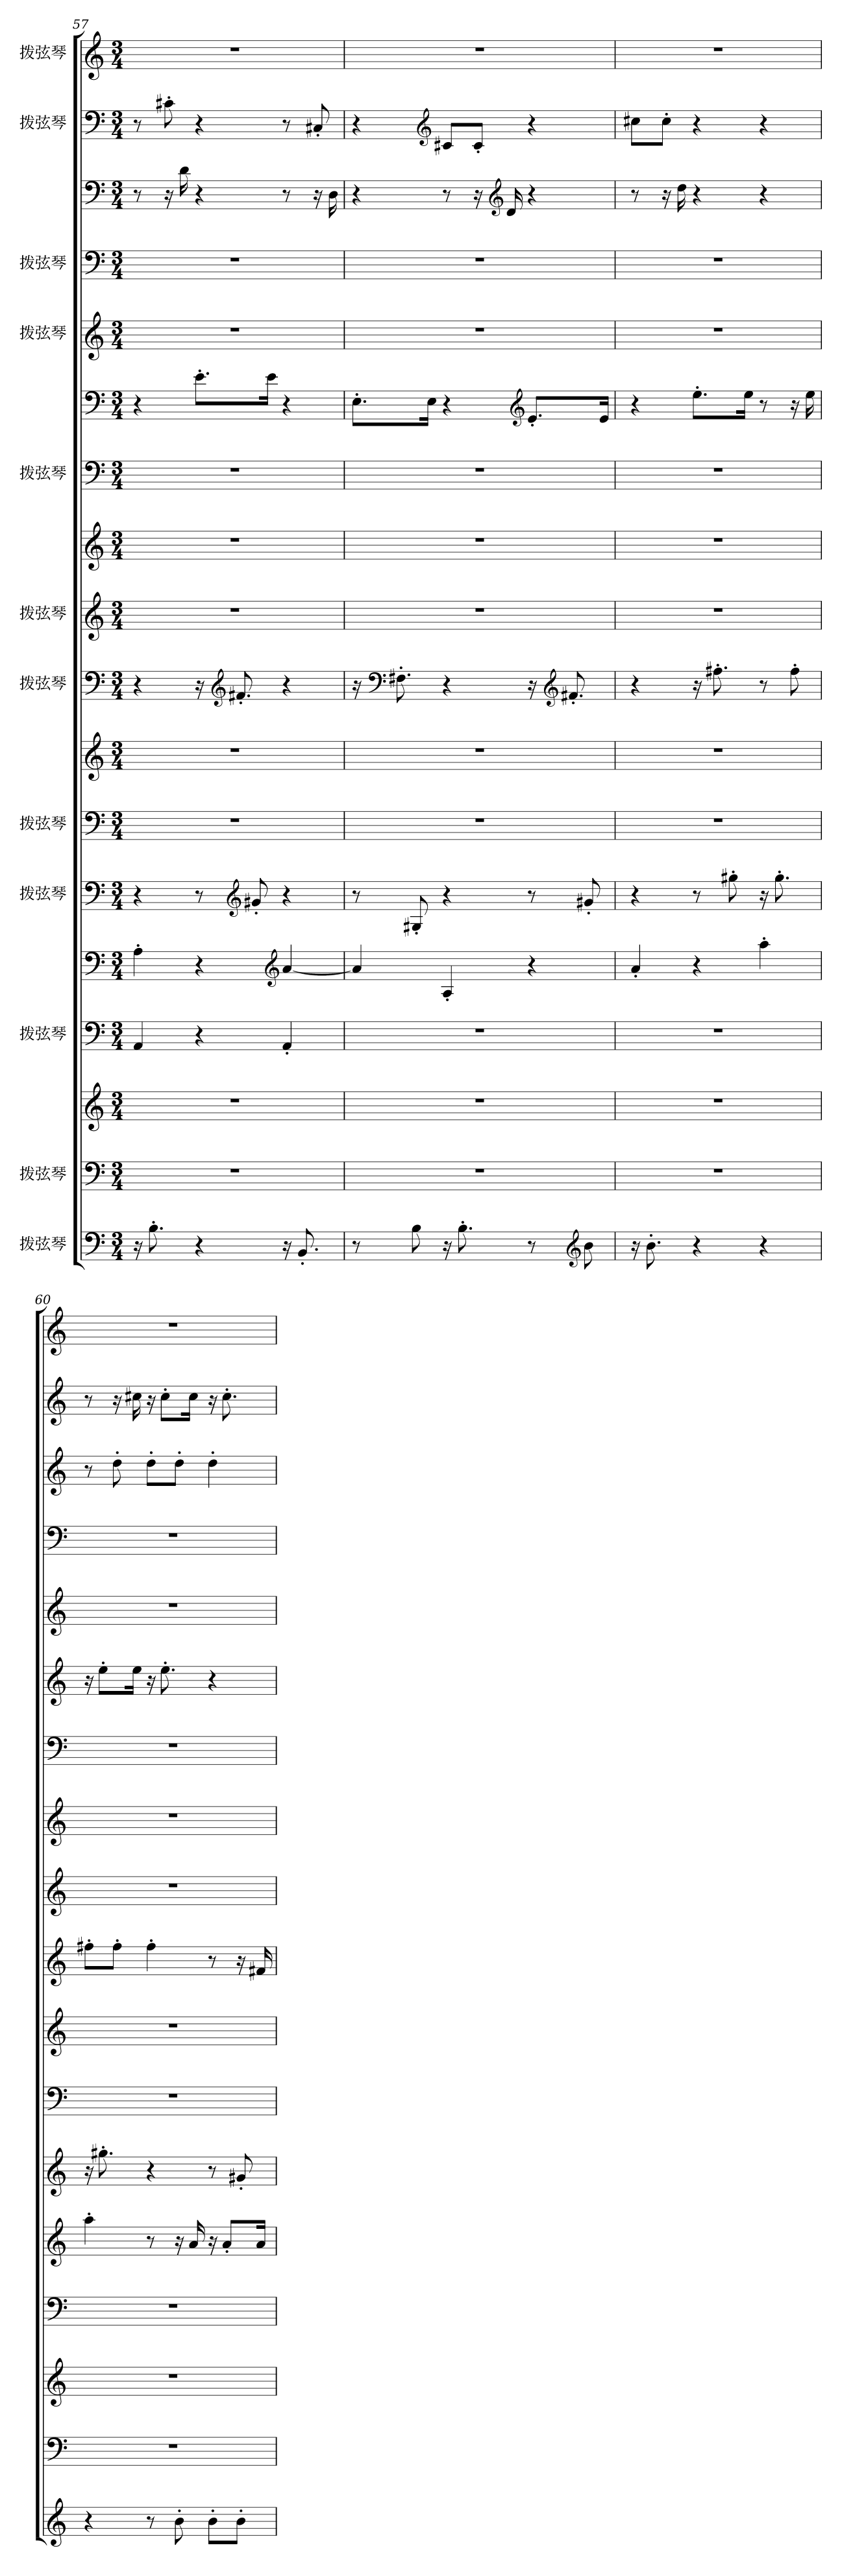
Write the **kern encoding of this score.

**kern	**kern	**kern	**kern	**kern	**kern	**kern	**kern	**kern	**kern	**kern	**kern	**kern	**kern	**kern	**kern	**kern	**kern
*part12	*part11	*part11	*part10	*part10	*part9	*part8	*part8	*part7	*part6	*part6	*part5	*part5	*part4	*part3	*part3	*part2	*part1
*staff18	*staff17	*staff16	*staff15	*staff14	*staff13	*staff12	*staff11	*staff10	*staff9	*staff8	*staff7	*staff6	*staff5	*staff4	*staff3	*staff2	*staff1
*I"拨弦琴	*I"拨弦琴	*	*I"拨弦琴	*	*I"拨弦琴	*I"拨弦琴	*	*I"拨弦琴	*I"拨弦琴	*	*I"拨弦琴	*	*I"拨弦琴	*I"拨弦琴	*	*I"拨弦琴	*I"拨弦琴
*clefF4	*clefF4	*clefG2	*clefF4	*clefF4	*clefF4	*clefF4	*clefG2	*clefF4	*clefG2	*clefG2	*clefF4	*clefF4	*clefG2	*clefF4	*clefF4	*clefF4	*clefG2
*k[]	*k[]	*k[]	*k[]	*k[]	*k[]	*k[]	*k[]	*k[]	*k[]	*k[]	*k[]	*k[]	*k[]	*k[]	*k[]	*k[]	*k[]
*M3/4	*M3/4	*M3/4	*M3/4	*M3/4	*M3/4	*M3/4	*M3/4	*M3/4	*M3/4	*M3/4	*M3/4	*M3/4	*M3/4	*M3/4	*M3/4	*M3/4	*M3/4
=57	=57	=57	=57	=57	=57	=57	=57	=57	=57	=57	=57	=57	=57	=57	=57	=57	=57
16r	2.r	2.r	4AA/	4A'\	4r	2.r	2.r	4r	2.r	2.r	2.r	4r	2.r	2.r	8r	8r	2.r
8.B'\	.	.	.	.	.	.	.	.	.	.	.	.	.	.	.	.	.
.	.	.	.	.	.	.	.	.	.	.	.	.	.	.	16r	8c#X'\	.
.	.	.	.	.	.	.	.	.	.	.	.	.	.	.	16d\	.	.
4r	.	.	4r	4r	8r	.	.	16r	.	.	.	8.e'\L	.	.	4r	4r	.
*	*	*	*	*	*	*	*	*clefG2	*	*	*	*	*	*	*	*	*
.	.	.	.	.	.	.	.	8.f#X'/	.	.	.	.	.	.	.	.	.
*	*	*	*	*	*clefG2	*	*	*	*	*	*	*	*	*	*	*	*
.	.	.	.	.	8g#X'/	.	.	.	.	.	.	.	.	.	.	.	.
.	.	.	.	.	.	.	.	.	.	.	.	16e\Jk	.	.	.	.	.
*	*	*	*	*clefG2	*	*	*	*	*	*	*	*	*	*	*	*	*
16r	.	.	4AA'/	[4a/	4r	.	.	4r	.	.	.	4r	.	.	8r	8r	.
8.BB'/	.	.	.	.	.	.	.	.	.	.	.	.	.	.	.	.	.
.	.	.	.	.	.	.	.	.	.	.	.	.	.	.	16r	8C#X'/	.
.	.	.	.	.	.	.	.	.	.	.	.	.	.	.	16D\	.	.
!!LO:PB:g=z
=58	=58	=58	=58	=58	=58	=58	=58	=58	=58	=58	=58	=58	=58	=58	=58	=58	=58
8r	2.r	2.r	2.r	4a/]	8r	2.r	2.r	16r	2.r	2.r	2.r	8.E'\L	2.r	2.r	4r	4r	2.r
*	*	*	*	*	*	*	*	*clefF4	*	*	*	*	*	*	*	*	*
.	.	.	.	.	.	.	.	8.F#X'\	.	.	.	.	.	.	.	.	.
8B\	.	.	.	.	8G#X'/	.	.	.	.	.	.	.	.	.	.	.	.
.	.	.	.	.	.	.	.	.	.	.	.	16E\Jk	.	.	.	.	.
*	*	*	*	*	*	*	*	*	*	*	*	*	*	*	*	*clefG2	*
16r	.	.	.	4A'/	4r	.	.	4r	.	.	.	4r	.	.	8r	8c#X/L	.
8.B'\	.	.	.	.	.	.	.	.	.	.	.	.	.	.	.	.	.
.	.	.	.	.	.	.	.	.	.	.	.	.	.	.	16r	8c#'/J	.
*	*	*	*	*	*	*	*	*	*	*	*	*	*	*	*clefG2	*	*
.	.	.	.	.	.	.	.	.	.	.	.	.	.	.	16d/	.	.
*	*	*	*	*	*	*	*	*	*	*	*	*clefG2	*	*	*	*	*
8r	.	.	.	4r	8r	.	.	16r	.	.	.	8.e'/L	.	.	4r	4r	.
*	*	*	*	*	*	*	*	*clefG2	*	*	*	*	*	*	*	*	*
.	.	.	.	.	.	.	.	8.f#X'/	.	.	.	.	.	.	.	.	.
*clefG2	*	*	*	*	*	*	*	*	*	*	*	*	*	*	*	*	*
8b\	.	.	.	.	8g#X'/	.	.	.	.	.	.	.	.	.	.	.	.
.	.	.	.	.	.	.	.	.	.	.	.	16e/Jk	.	.	.	.	.
=59	=59	=59	=59	=59	=59	=59	=59	=59	=59	=59	=59	=59	=59	=59	=59	=59	=59
16r	2.r	2.r	2.r	4a'/	4r	2.r	2.r	4r	2.r	2.r	2.r	4r	2.r	2.r	8r	8cc#X\L	2.r
8.b'\	.	.	.	.	.	.	.	.	.	.	.	.	.	.	.	.	.
.	.	.	.	.	.	.	.	.	.	.	.	.	.	.	16r	8cc#'\J	.
.	.	.	.	.	.	.	.	.	.	.	.	.	.	.	16dd\	.	.
4r	.	.	.	4r	8r	.	.	16r	.	.	.	8.ee'\L	.	.	4r	4r	.
.	.	.	.	.	.	.	.	8.ff#X'\	.	.	.	.	.	.	.	.	.
.	.	.	.	.	8gg#X'\	.	.	.	.	.	.	.	.	.	.	.	.
.	.	.	.	.	.	.	.	.	.	.	.	16ee\Jk	.	.	.	.	.
4r	.	.	.	4aa'\	16r	.	.	8r	.	.	.	8r	.	.	4r	4r	.
.	.	.	.	.	8.gg#'\	.	.	.	.	.	.	.	.	.	.	.	.
.	.	.	.	.	.	.	.	8ff#'\	.	.	.	16r	.	.	.	.	.
.	.	.	.	.	.	.	.	.	.	.	.	16ee\	.	.	.	.	.
!!LO:PB:g=z
=60	=60	=60	=60	=60	=60	=60	=60	=60	=60	=60	=60	=60	=60	=60	=60	=60	=60
4r	2.r	2.r	2.r	4aa'\	16r	2.r	2.r	8ff#X'\L	2.r	2.r	2.r	16r	2.r	2.r	8r	8r	2.r
.	.	.	.	.	8.gg#X'\	.	.	.	.	.	.	8ee'\L	.	.	.	.	.
.	.	.	.	.	.	.	.	8ff#'\J	.	.	.	.	.	.	8dd'\	16r	.
.	.	.	.	.	.	.	.	.	.	.	.	16ee\Jk	.	.	.	16cc#X\	.
8r	.	.	.	8r	4r	.	.	4ff#'\	.	.	.	16r	.	.	8dd'\L	16r	.
.	.	.	.	.	.	.	.	.	.	.	.	8.ee'\	.	.	.	8cc#'\L	.
8b'\	.	.	.	16r	.	.	.	.	.	.	.	.	.	.	8dd'\J	.	.
.	.	.	.	16a/	.	.	.	.	.	.	.	.	.	.	.	16cc#\Jk	.
8b'\L	.	.	.	16r	8r	.	.	8r	.	.	.	4r	.	.	4dd'\	16r	.
.	.	.	.	8a'/L	.	.	.	.	.	.	.	.	.	.	.	8.cc#'\	.
8b'\J	.	.	.	.	8g#X'/	.	.	16r	.	.	.	.	.	.	.	.	.
.	.	.	.	16a/Jk	.	.	.	16f#X/	.	.	.	.	.	.	.	.	.
=	=	=	=	=	=	=	=	=	=	=	=	=	=	=	=	=	=
*-	*-	*-	*-	*-	*-	*-	*-	*-	*-	*-	*-	*-	*-	*-	*-	*-	*-
